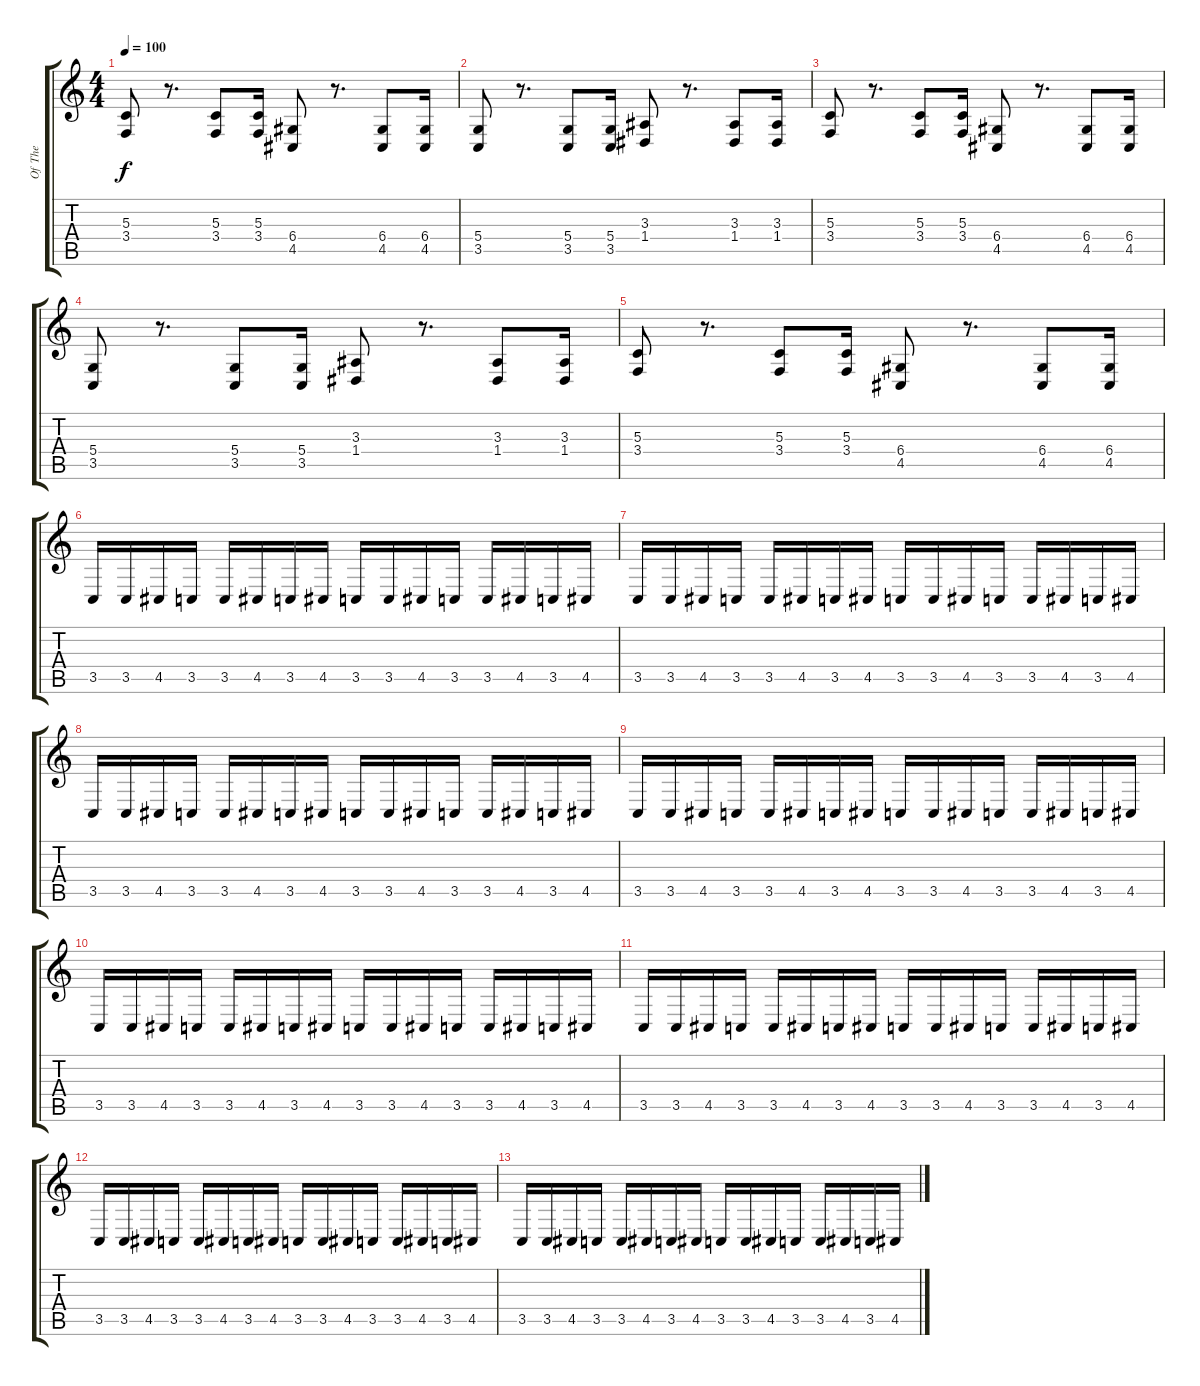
\track ("    Of The" "    Of The") {instrument fx1rain}
\staff {score tabs}
\tuning (E4 B3 G3 D3 A2 E2) {hide}
\ts (4 4)
\tempo 100
\clef g2
\ks c
(5.3 3.4).8{dy f} r.8{d} (5.3 3.4).8 (5.3 3.4).16 (6.4 4.5).8 r.8{d} (6.4 4.5).8 (6.4 4.5).16 |
(5.4 3.5).8{volume 12 instrument lead2sawtooth} r.8{d} (5.4 3.5).8 (5.4 3.5).16 (3.3 1.4).8 r.8{d} (3.3 1.4).8 (3.3 1.4).16 |
(5.3 3.4).8 r.8{d} (5.3 3.4).8 (5.3 3.4).16 (6.4 4.5).8 r.8{d} (6.4 4.5).8 (6.4 4.5).16 |
(5.4 3.5).8{volume 12 instrument lead2sawtooth} r.8{d} (5.4 3.5).8 (5.4 3.5).16 (3.3 1.4).8 r.8{d} (3.3 1.4).8 (3.3 1.4).16 |
(5.3 3.4).8 r.8{d} (5.3 3.4).8 (5.3 3.4).16 (6.4 4.5).8 r.8{d} (6.4 4.5).8 (6.4 4.5).16 |
3.5.16{instrument lead2sawtooth} 3.5.16 4.5.16 3.5.16 3.5.16 4.5.16 3.5.16 4.5.16 3.5.16 3.5.16 4.5.16 3.5.16 3.5.16 4.5.16 3.5.16 4.5.16 |
3.5.16 3.5.16 4.5.16 3.5.16 3.5.16 4.5.16 3.5.16 4.5.16 3.5.16 3.5.16 4.5.16 3.5.16 3.5.16 4.5.16 3.5.16 4.5.16 |
3.5.16 3.5.16 4.5.16 3.5.16 3.5.16 4.5.16 3.5.16 4.5.16 3.5.16 3.5.16 4.5.16 3.5.16 3.5.16 4.5.16 3.5.16 4.5.16 |
3.5.16 3.5.16 4.5.16 3.5.16 3.5.16 4.5.16 3.5.16 4.5.16 3.5.16 3.5.16 4.5.16 3.5.16 3.5.16 4.5.16 3.5.16 4.5.16 |
3.5.16 3.5.16 4.5.16 3.5.16 3.5.16 4.5.16 3.5.16 4.5.16 3.5.16 3.5.16 4.5.16 3.5.16 3.5.16 4.5.16 3.5.16 4.5.16 |
3.5.16 3.5.16 4.5.16 3.5.16 3.5.16 4.5.16 3.5.16 4.5.16 3.5.16 3.5.16 4.5.16 3.5.16 3.5.16 4.5.16 3.5.16 4.5.16 |
3.5.16 3.5.16 4.5.16 3.5.16 3.5.16 4.5.16 3.5.16 4.5.16 3.5.16 3.5.16 4.5.16 3.5.16 3.5.16 4.5.16 3.5.16 4.5.16 |
3.5.16 3.5.16 4.5.16 3.5.16 3.5.16 4.5.16 3.5.16 4.5.16 3.5.16 3.5.16 4.5.16 3.5.16 3.5.16 4.5.16 3.5.16 4.5.16
